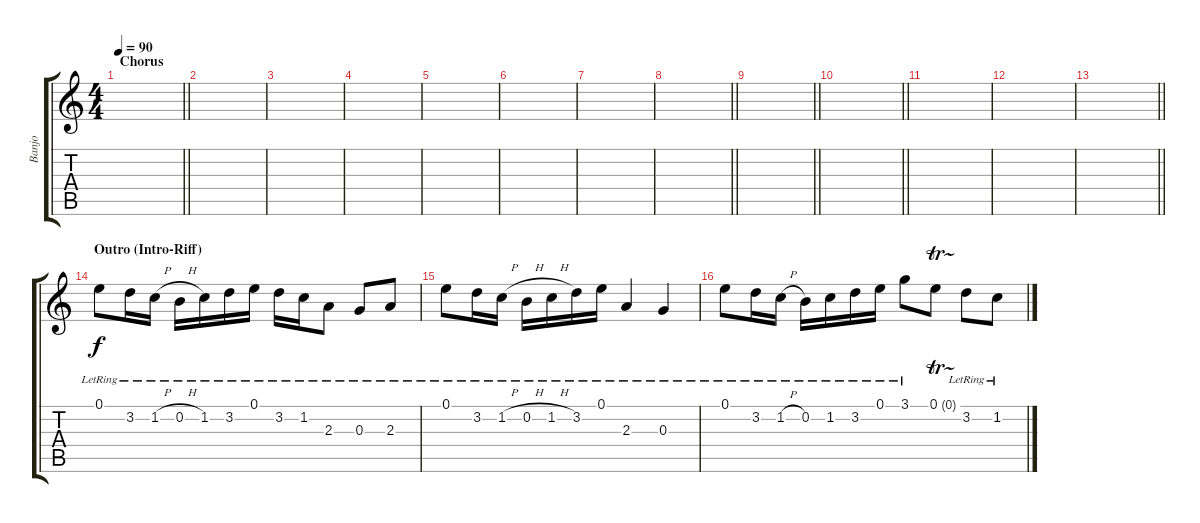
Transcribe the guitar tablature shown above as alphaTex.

\track ("Banjo" "Banjo") {instrument banjo}
\staff {score tabs}
\tuning (E4 B3 G3 D3 A2 E2) {hide}
\displaytranspose 12
\ts (4 4)
\section ("" "Chorus")
\tempo 90
\clef g2
\barLineRight lightlight
\ks c
|
|
|
|
|
|
|
\barLineRight lightlight
|
\barLineRight lightlight
|
\barLineRight lightlight
|
|
|
\barLineRight lightlight
|
\section ("" "Outro (Intro-Riff)")
0.1{lr}.8 3.2{lr}.16 1.2{h lr}.16 0.2{h lr}.16 1.2{lr}.16 3.2{lr}.16 0.1{lr}.16 3.2{lr}.16 1.2{lr}.16 2.3{lr}.8 0.3{lr}.8 2.3{lr}.8 |
0.1{lr}.8 3.2{lr}.16 1.2{h lr}.16 0.2{h lr}.16 1.2{h lr}.16 3.2{lr}.16 0.1{lr}.16 2.3{lr}.4 0.3{lr}.4 |
0.1{lr}.8 3.2{lr}.16 1.2{h lr}.16 0.2{lr}.16 1.2{lr}.16 3.2{lr}.16 0.1{lr}.16 3.1{lr}.8 0.1{tr (0 16)}.8 3.2{lr}.8 1.2{lr}.8
